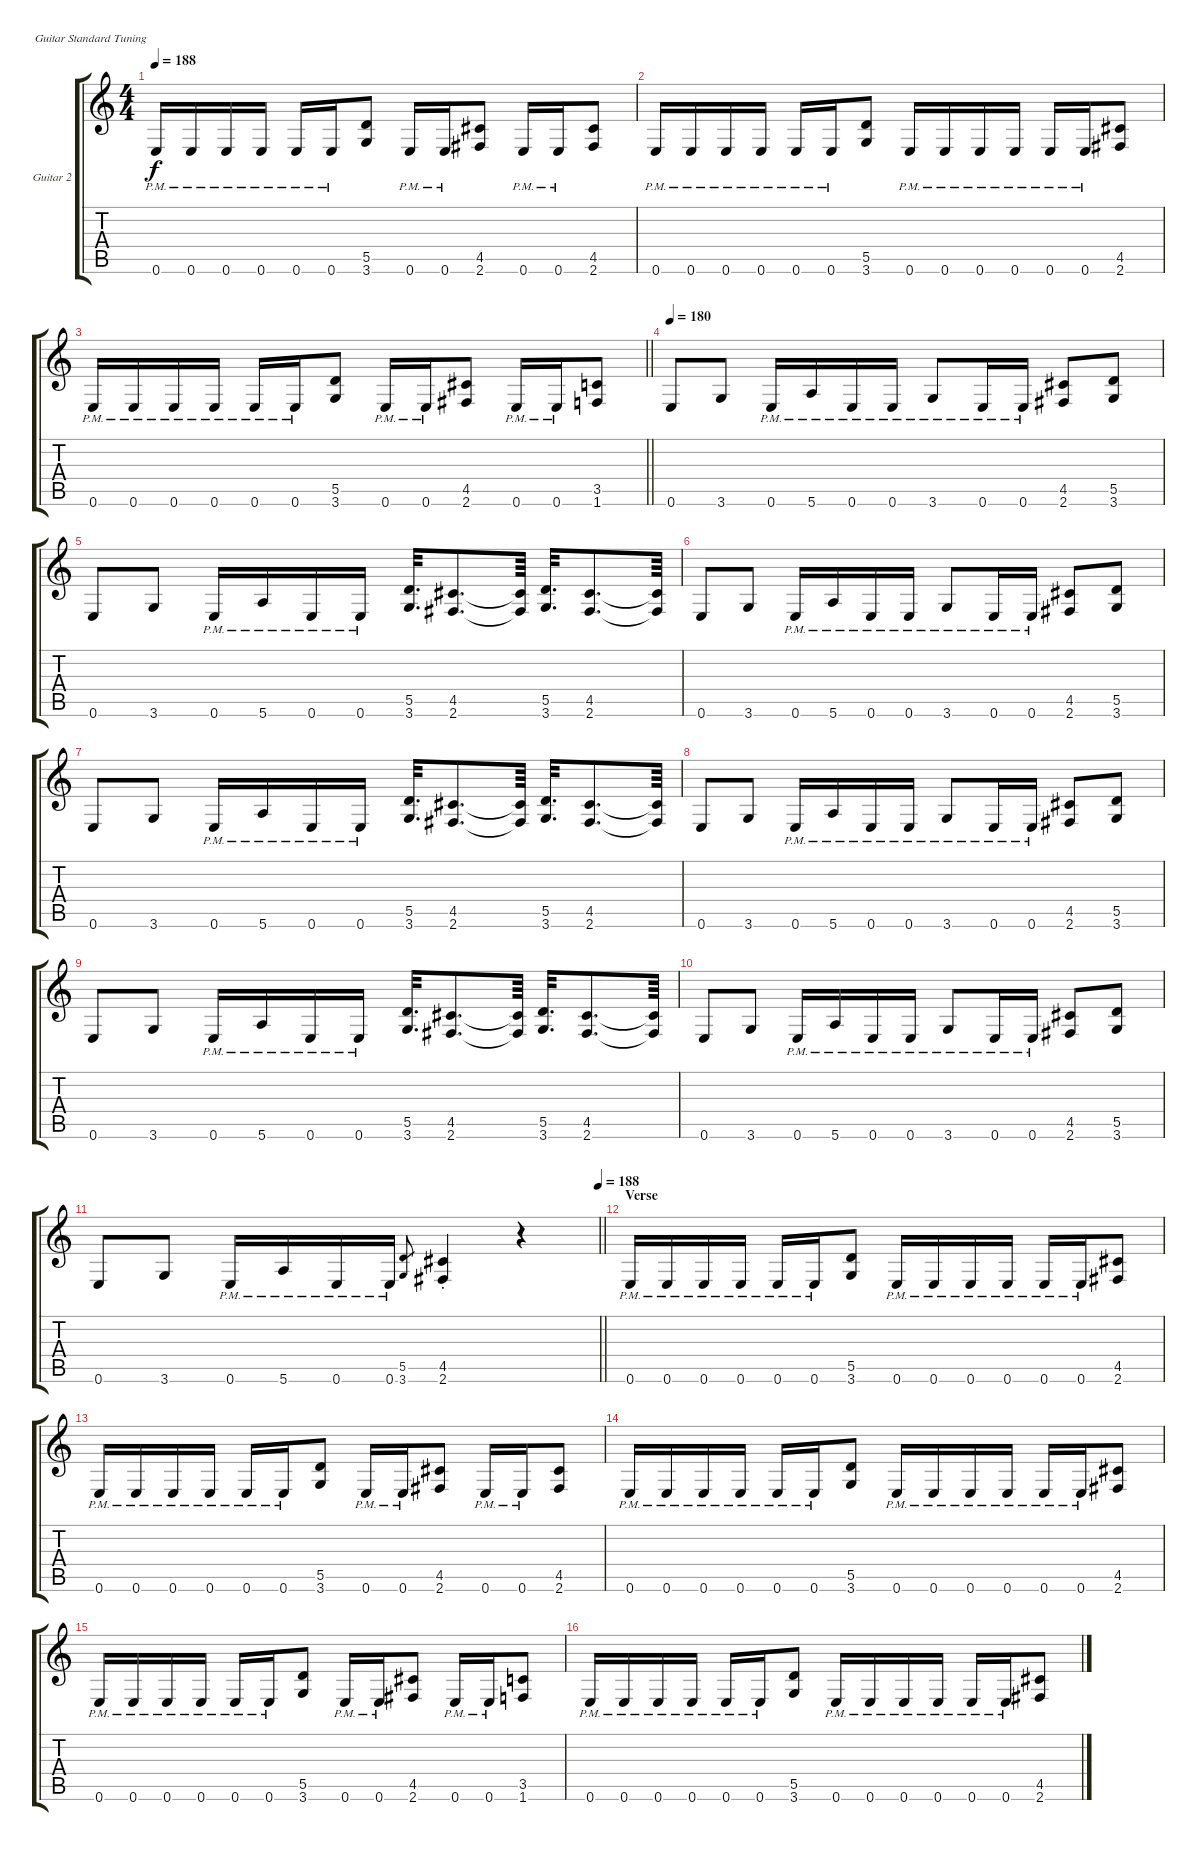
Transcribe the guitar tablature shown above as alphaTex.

\bracketExtendMode groupsimilarinstruments
\firstSystemTrackNameOrientation horizontal
\otherSystemsTrackNameOrientation horizontal
\track ("Guitar 2" "Guitar 2") {instrument overdrivenguitar}
\staff {score tabs}
\tuning (E4 B3 G3 D3 A2 E2)
\ts (4 4)
\tempo 188
\clef g2
\ks c
0.6{pm}.16{dy f} 0.6{pm}.16 0.6{pm}.16 0.6{pm}.16 0.6{pm}.16 0.6{pm}.16 (5.5 3.6).8 0.6{pm}.16 0.6{pm}.16 (4.5 2.6).8 0.6{pm}.16 0.6{pm}.16 (4.5 2.6).8 |
0.6{pm}.16 0.6{pm}.16 0.6{pm}.16 0.6{pm}.16 0.6{pm}.16 0.6{pm}.16 (5.5 3.6).8 0.6{pm}.16 0.6{pm}.16 0.6{pm}.16 0.6{pm}.16 0.6{pm}.16 0.6{pm}.16 (4.5 2.6).8 |
\barLineRight lightlight
0.6{pm}.16 0.6{pm}.16 0.6{pm}.16 0.6{pm}.16 0.6{pm}.16 0.6{pm}.16 (5.5 3.6).8 0.6{pm}.16 0.6{pm}.16 (4.5 2.6).8 0.6{pm}.16 0.6{pm}.16 (3.5 1.6).8 |
\tempo 180
0.6.8 3.6.8 0.6{pm}.16 5.6{pm}.16 0.6{pm}.16 0.6{pm}.16 3.6{pm}.8 0.6{pm}.16 0.6{pm}.16 (2.6 4.5).8 (3.6 5.5).8 |
0.6.8 3.6.8 0.6{pm}.16 5.6{pm}.16 0.6{pm}.16 0.6{pm}.16 (5.5 3.6).32{d} (4.5 2.6).8{d} (4.5{t} 2.6{t}).64 (5.5 3.6).32{d} (4.5 2.6).8{d} (4.5{t} 2.6{t}).64 |
0.6.8 3.6.8 0.6{pm}.16 5.6{pm}.16 0.6{pm}.16 0.6{pm}.16 3.6{pm}.8 0.6{pm}.16 0.6{pm}.16 (2.6 4.5).8 (3.6 5.5).8 |
0.6.8 3.6.8 0.6{pm}.16 5.6{pm}.16 0.6{pm}.16 0.6{pm}.16 (5.5 3.6).32{d} (4.5 2.6).8{d} (4.5{t} 2.6{t}).64 (5.5 3.6).32{d} (4.5 2.6).8{d} (4.5{t} 2.6{t}).64 |
0.6.8 3.6.8 0.6{pm}.16 5.6{pm}.16 0.6{pm}.16 0.6{pm}.16 3.6{pm}.8 0.6{pm}.16 0.6{pm}.16 (2.6 4.5).8 (3.6 5.5).8 |
0.6.8 3.6.8 0.6{pm}.16 5.6{pm}.16 0.6{pm}.16 0.6{pm}.16 (5.5 3.6).32{d} (4.5 2.6).8{d} (4.5{t} 2.6{t}).64 (5.5 3.6).32{d} (4.5 2.6).8{d} (4.5{t} 2.6{t}).64 |
0.6.8 3.6.8 0.6{pm}.16 5.6{pm}.16 0.6{pm}.16 0.6{pm}.16 3.6{pm}.8 0.6{pm}.16 0.6{pm}.16 (2.6 4.5).8 (3.6 5.5).8 |
\tempo (188 1)
\barLineRight lightlight
0.6.8 3.6.8 0.6{pm}.16 5.6{pm}.16 0.6{pm}.16 0.6{pm}.16 (5.5 3.6).8{gr} (4.5{st} 2.6{st}).4 r.4 |
\section ("" "Verse")
0.6{pm}.16 0.6{pm}.16 0.6{pm}.16 0.6{pm}.16 0.6{pm}.16 0.6{pm}.16 (5.5 3.6).8 0.6{pm}.16 0.6{pm}.16 0.6{pm}.16 0.6{pm}.16 0.6{pm}.16 0.6{pm}.16 (4.5 2.6).8 |
0.6{pm}.16 0.6{pm}.16 0.6{pm}.16 0.6{pm}.16 0.6{pm}.16 0.6{pm}.16 (5.5 3.6).8 0.6{pm}.16 0.6{pm}.16 (4.5 2.6).8 0.6{pm}.16 0.6{pm}.16 (4.5 2.6).8 |
0.6{pm}.16 0.6{pm}.16 0.6{pm}.16 0.6{pm}.16 0.6{pm}.16 0.6{pm}.16 (5.5 3.6).8 0.6{pm}.16 0.6{pm}.16 0.6{pm}.16 0.6{pm}.16 0.6{pm}.16 0.6{pm}.16 (4.5 2.6).8 |
0.6{pm}.16 0.6{pm}.16 0.6{pm}.16 0.6{pm}.16 0.6{pm}.16 0.6{pm}.16 (5.5 3.6).8 0.6{pm}.16 0.6{pm}.16 (4.5 2.6).8 0.6{pm}.16 0.6{pm}.16 (3.5 1.6).8 |
0.6{pm}.16 0.6{pm}.16 0.6{pm}.16 0.6{pm}.16 0.6{pm}.16 0.6{pm}.16 (5.5 3.6).8 0.6{pm}.16 0.6{pm}.16 0.6{pm}.16 0.6{pm}.16 0.6{pm}.16 0.6{pm}.16 (4.5 2.6).8
